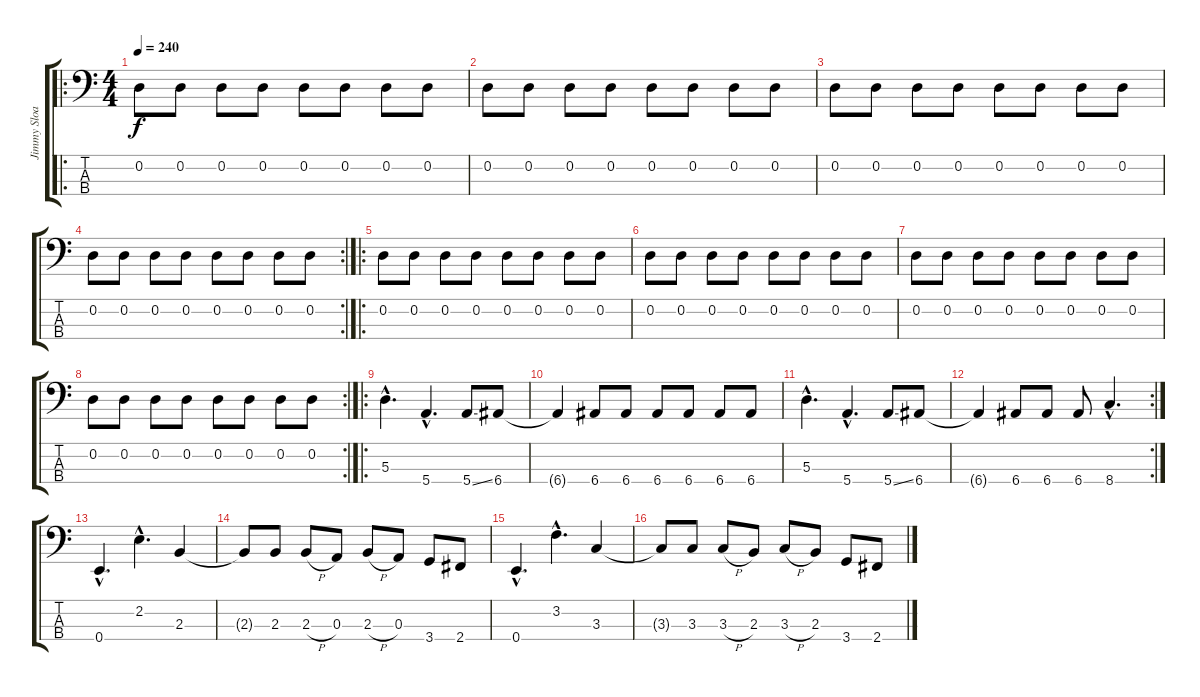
\track ("Jimmy Sloas" "Jimmy Sloa") {instrument electricbasspick}
\staff {score tabs}
\tuning (G2 D2 A1 E1) {hide}
\ro
\ts (4 4)
\tempo 240
\clef f4
\ks c
0.2.8{dy f} 0.2.8 0.2.8 0.2.8 0.2.8 0.2.8 0.2.8 0.2.8 |
0.2.8 0.2.8 0.2.8 0.2.8 0.2.8 0.2.8 0.2.8 0.2.8 |
0.2.8 0.2.8 0.2.8 0.2.8 0.2.8 0.2.8 0.2.8 0.2.8 |
\rc 2
0.2.8 0.2.8 0.2.8 0.2.8 0.2.8 0.2.8 0.2.8 0.2.8 |
\ro
0.2.8 0.2.8 0.2.8 0.2.8 0.2.8 0.2.8 0.2.8 0.2.8 |
0.2.8 0.2.8 0.2.8 0.2.8 0.2.8 0.2.8 0.2.8 0.2.8 |
0.2.8 0.2.8 0.2.8 0.2.8 0.2.8 0.2.8 0.2.8 0.2.8 |
\rc 2
0.2.8 0.2.8 0.2.8 0.2.8 0.2.8 0.2.8 0.2.8 0.2.8 |
\ro
5.3{hac}.4{d} 5.4{hac}.4{d} 5.4{ss}.8 6.4.8 |
6.4{t}.4 6.4.8 6.4.8 6.4.8 6.4.8 6.4.8 6.4.8 |
5.3{hac}.4{d} 5.4{hac}.4{d} 5.4{ss}.8 6.4.8 |
\rc 2
6.4{t}.4 6.4.8 6.4.8 6.4.8 8.4{hac}.4{d} |
0.4{hac}.4{d} 2.2{hac}.4{d} 2.3.4 |
2.3{t}.8 2.3.8 2.3{h}.8 0.3.8 2.3{h}.8 0.3.8 3.4.8 2.4.8 |
0.4{hac}.4{d} 3.2{hac}.4{d} 3.3.4 |
3.3{t}.8 3.3.8 3.3{h}.8 2.3.8 3.3{h}.8 2.3.8 3.4.8 2.4.8
